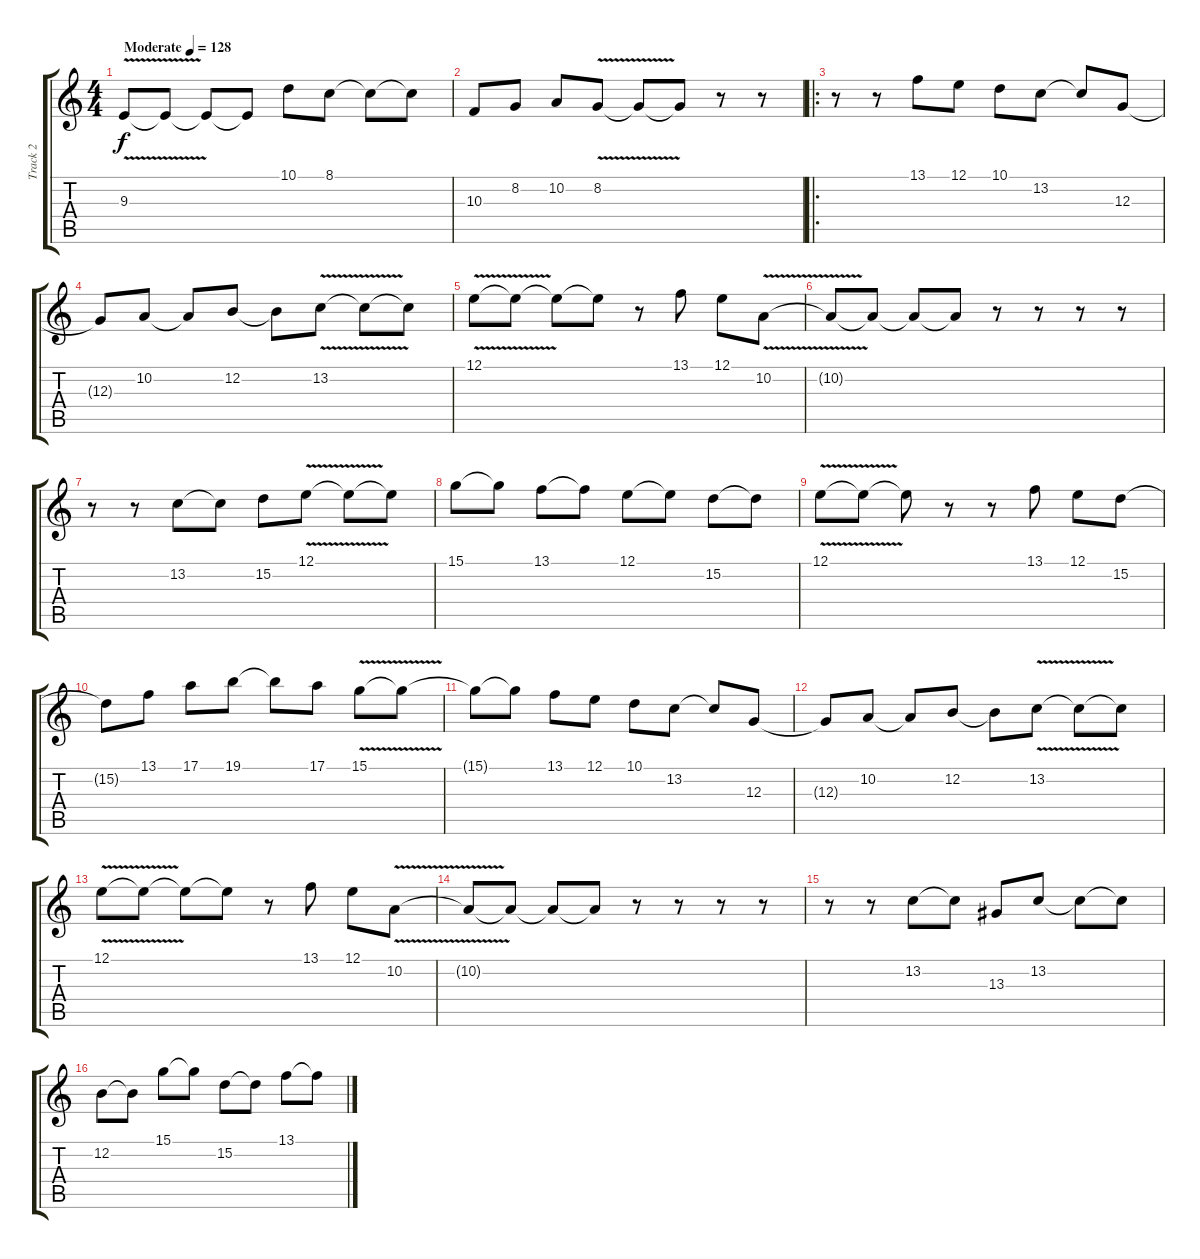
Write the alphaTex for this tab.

\track ("Track 2" "Track 2") {instrument lead5charang}
\staff {score tabs}
\tuning (E4 B3 G3 D3 A2 E2) {hide}
\ts (4 4)
\tempo (128 "Moderate")
\clef g2
\ks c
9.3{v}.8{dy f instrument lead5charang} 9.3{t}.8 9.3{t}.8 9.3{t}.8 10.1.8 8.1.8 8.1{t}.8 8.1{t}.8 |
10.3.8 8.2.8 10.2.8 8.2{v}.8 8.2{t}.8 8.2{t}.8 r.8 r.8 |
\ro
r.8 r.8 13.1.8 12.1.8 10.1.8 13.2.8 13.2{t}.8 12.3.8 |
12.3{t}.8 10.2.8 10.2{t}.8 12.2.8 12.2{t}.8 13.2{v}.8 13.2{t}.8 13.2{t}.8 |
12.1{v}.8 12.1{t}.8 12.1{t}.8 12.1{t}.8 r.8 13.1.8 12.1.8 10.2{v}.8 |
10.2{t}.8 10.2{t}.8 10.2{t}.8 10.2{t}.8 r.8 r.8 r.8 r.8 |
r.8 r.8 13.2.8 13.2{t}.8 15.2.8 12.1{v}.8 12.1{t}.8 12.1{t}.8 |
15.1.8 15.1{t}.8 13.1.8 13.1{t}.8 12.1.8 12.1{t}.8 15.2.8 15.2{t}.8 |
12.1{v}.8 12.1{t}.8 12.1{t}.8 r.8 r.8 13.1.8 12.1.8 15.2.8 |
15.2{t}.8 13.1.8 17.1.8 19.1.8 19.1{t}.8 17.1.8 15.1{v}.8 15.1{t}.8 |
15.1{t}.8 15.1{t}.8 13.1.8 12.1.8 10.1.8 13.2.8 13.2{t}.8 12.3.8 |
12.3{t}.8 10.2.8 10.2{t}.8 12.2.8 12.2{t}.8 13.2{v}.8 13.2{t}.8 13.2{t}.8 |
12.1{v}.8 12.1{t}.8 12.1{t}.8 12.1{t}.8 r.8 13.1.8 12.1.8 10.2{v}.8 |
10.2{t}.8 10.2{t}.8 10.2{t}.8 10.2{t}.8 r.8 r.8 r.8 r.8 |
r.8 r.8 13.2.8 13.2{t}.8 13.3.8 13.2.8 13.2{t}.8 13.2{t}.8 |
12.2.8 12.2{t}.8 15.1.8 15.1{t}.8 15.2.8 15.2{t}.8 13.1.8 13.1{t}.8
